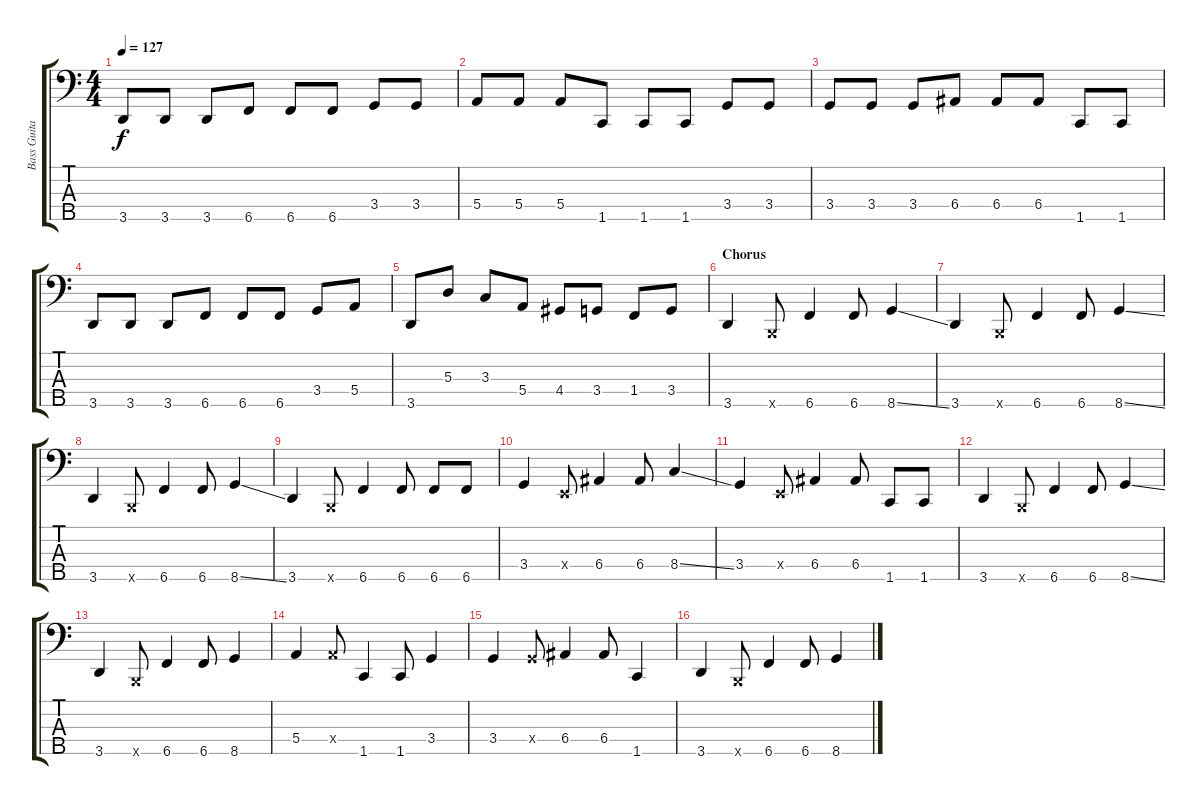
\track ("Bass Guitar" "Bass Guita") {instrument electricbassfinger}
\staff {score tabs}
\tuning (G2 D2 A1 E1 B0) {hide}
\ts (4 4)
\tempo 127
\clef f4
\ks c
3.5.8{dy f} 3.5.8 3.5.8 6.5.8 6.5.8 6.5.8 3.4.8 3.4.8 |
5.4.8 5.4.8 5.4.8 1.5.8 1.5.8 1.5.8 3.4.8 3.4.8 |
3.4.8 3.4.8 3.4.8 6.4.8 6.4.8 6.4.8 1.5.8 1.5.8 |
3.5.8 3.5.8 3.5.8 6.5.8 6.5.8 6.5.8 3.4.8 5.4.8 |
3.5.8 5.3.8 3.3.8 5.4.8 4.4.8 3.4.8 1.4.8 3.4.8 |
\section ("" "Chorus")
3.5.4 0.5{x}.8 6.5.4 6.5.8 8.5{ss}.4 |
3.5.4 0.5{x}.8 6.5.4 6.5.8 8.5{ss}.4 |
3.5.4 0.5{x}.8 6.5.4 6.5.8 8.5{ss}.4 |
3.5.4 0.5{x}.8 6.5.4 6.5.8 6.5.8 6.5.8 |
3.4.4 0.4{x}.8 6.4.4 6.4.8 8.4{ss}.4 |
3.4.4 0.4{x}.8 6.4.4 6.4.8 1.5.8 1.5.8 |
3.5.4 0.5{x}.8 6.5.4 6.5.8 8.5{ss}.4 |
3.5.4 0.5{x}.8 6.5.4 6.5.8 8.5.4 |
5.4.4 5.4{x}.8 1.5.4 1.5.8 3.4.4 |
3.4.4 3.4{x}.8 6.4.4 6.4.8 1.5.4 |
3.5.4 0.5{x}.8 6.5.4 6.5.8 8.5{ss}.4
